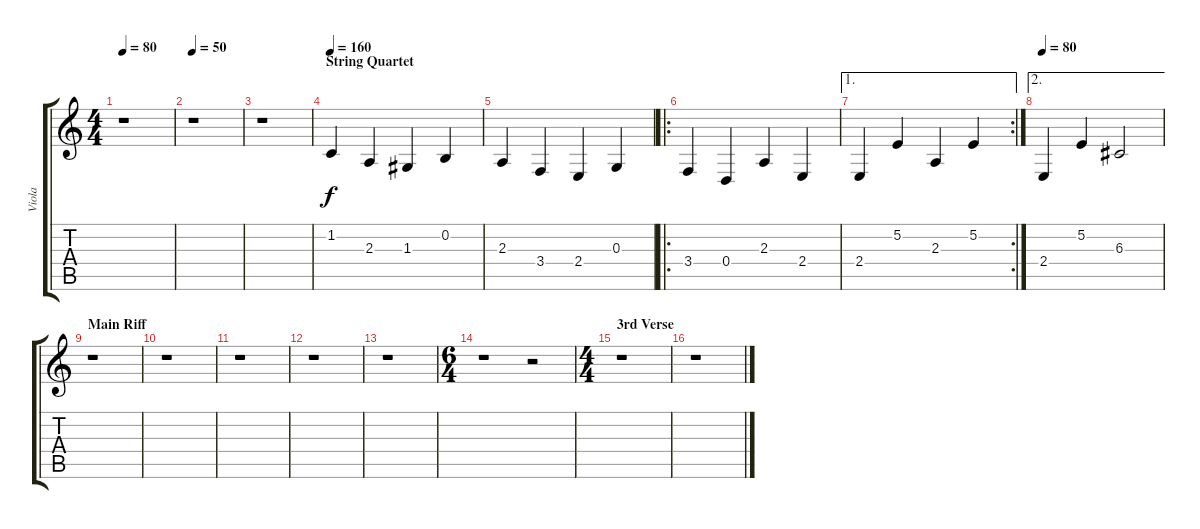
\track ("Viola" "Viola") {instrument viola}
\staff {score tabs}
\tuning (E4 B3 G3 D3 A2 E2) {hide}
\ts (4 4)
\tempo 80
\clef g2
\ks c
r.1{dy f} |
\tempo 50
r.1 |
r.1 |
\section ("" "String Quartet")
\tempo 160
1.2.4 2.3.4 1.3.4 0.2.4 |
2.3.4 3.4.4 2.4.4 0.3.4 |
\ro
3.4.4 0.4.4 2.3.4 2.4.4 |
\ae 1
\rc 2
2.4.4 5.2.4 2.3.4 5.2.4 |
\ae 2
\tempo 80
2.4.4 5.2.4 6.3.2 |
\section ("" "Main Riff")
r.1 |
r.1 |
r.1 |
r.1 |
r.1 |
\ts (6 4)
r.1 r.2 |
\ts (4 4)
\section ("" "3rd Verse")
r.1 |
r.1
